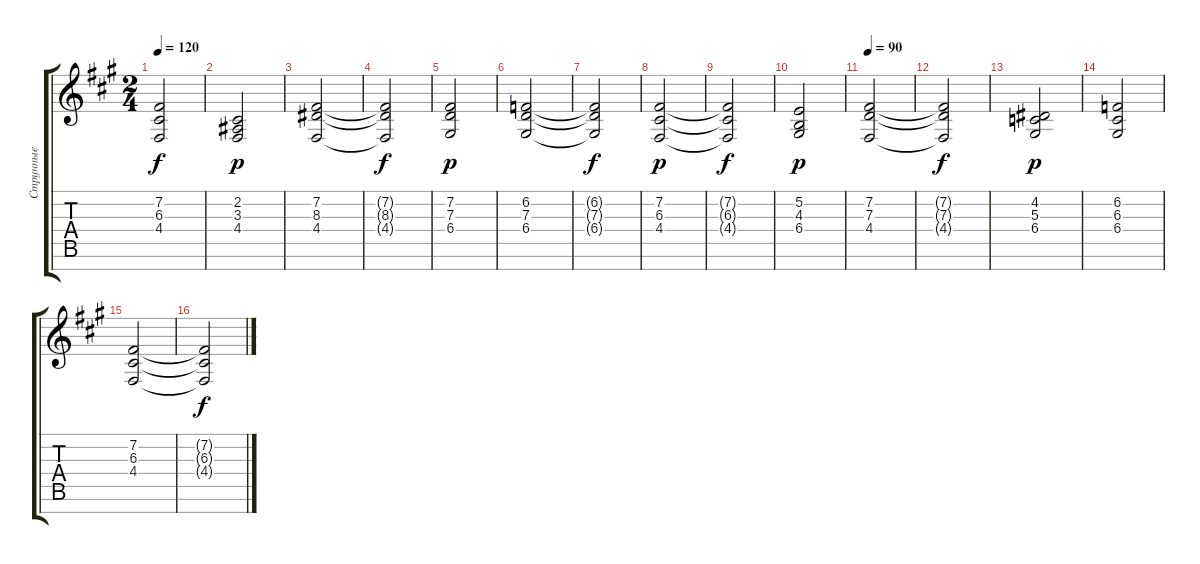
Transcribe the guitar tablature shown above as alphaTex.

\track ("Струнные" "Струнные") {instrument tremolostrings}
\staff {score tabs}
\tuning (E4 B3 G3 D3 A2 E2 B1) {hide}
\ts (2 4)
\tempo 120
\clef g2
\ks f#minor
(7.2{t} 6.3{t} 4.4{t}).2{dy f} |
(2.2 3.3 4.4).2{dy p} |
(7.2 8.3 4.4).2 |
(7.2{t} 8.3{t} 4.4{t}).2{dy f} |
(7.2 7.3 6.4).2{dy p} |
(6.2 7.3 6.4).2 |
(6.2{t} 7.3{t} 6.4{t}).2{dy f} |
(7.2 6.3 4.4).2{dy p} |
(7.2{t} 6.3{t} 4.4{t}).2{dy f} |
(5.2 4.3 6.4).2{dy p} |
\tempo 90
(7.2 7.3 4.4).2 |
(7.2{t} 7.3{t} 4.4{t}).2{dy f} |
(4.2 5.3 6.4).2{dy p} |
(6.2 6.3 6.4).2 |
(7.2 6.3 4.4).2{volume 0} |
(7.2{t} 6.3{t} 4.4{t}).2{dy f}
